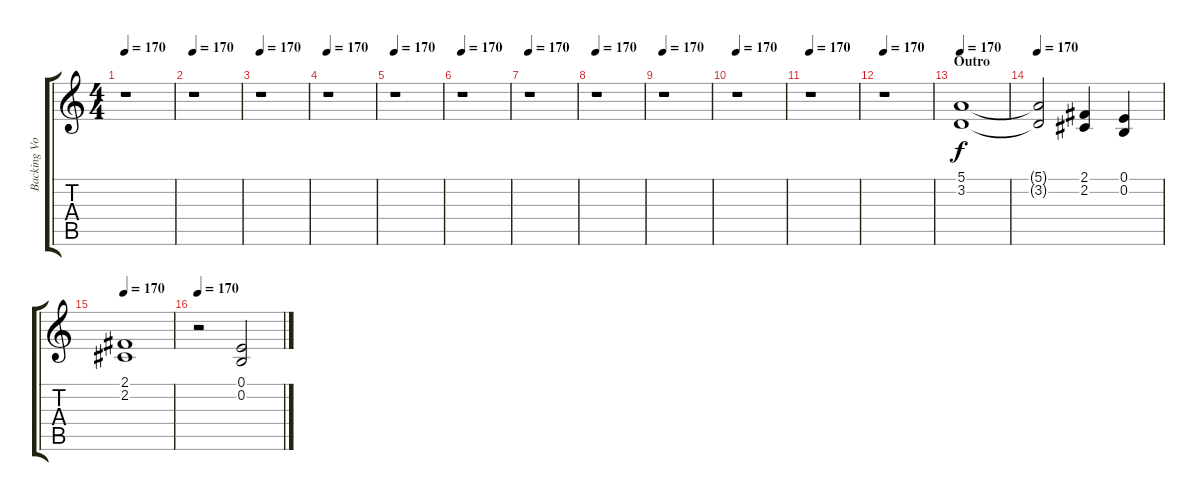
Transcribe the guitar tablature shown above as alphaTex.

\track ("Backing Vocals" "Backing Vo") {instrument tenorsax}
\staff {score tabs}
\tuning (E4 B3 G3 D3 A2 E2) {hide}
\ts (4 4)
\tempo 170
\clef g2
\ks c
r.1{dy f} |
\tempo 170
r.1 |
\tempo 170
r.1 |
\tempo 170
r.1 |
\tempo 170
r.1 |
\tempo 170
r.1 |
\tempo 170
r.1 |
\tempo 170
r.1 |
\tempo 170
r.1 |
\tempo 170
r.1 |
\tempo 170
r.1 |
\tempo 170
r.1 |
\section ("" "Outro")
\tempo 170
(5.1 3.2).1 |
\tempo 170
(5.1{t} 3.2{t}).2 (2.1 2.2).4 (0.1 0.2).4 |
\tempo 170
(2.1 2.2).1 |
\tempo 170
r.2 (0.1 0.2).2
